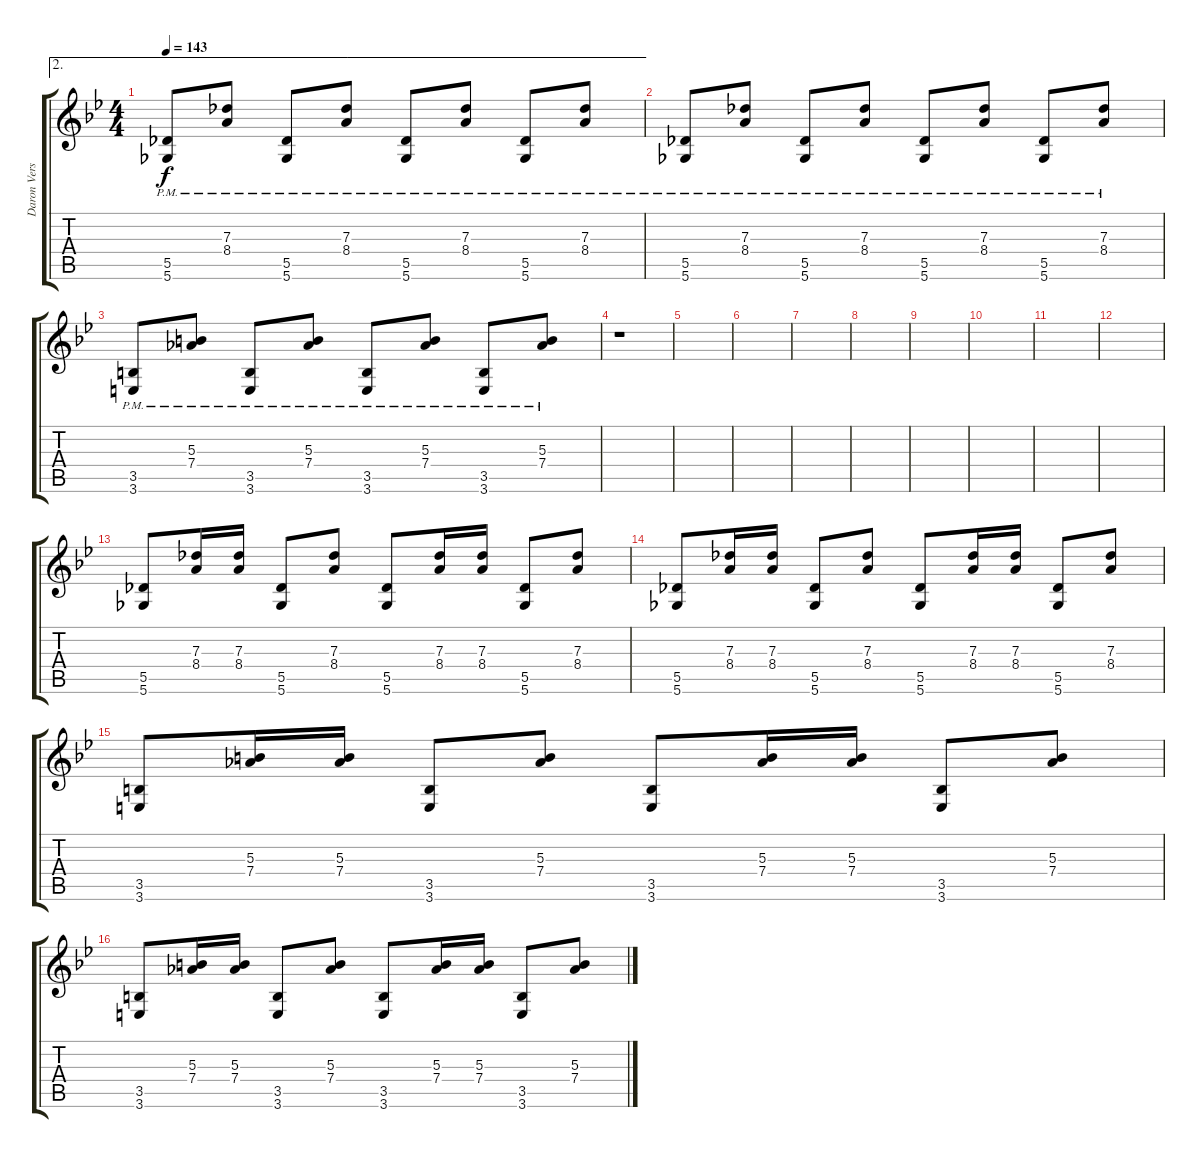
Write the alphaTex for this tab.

\track ("Daron Verse " "Daron Vers") {instrument electricguitarjazz}
\staff {score tabs}
\tuning (Eb4 Bb3 Gb3 Db3 Ab2 Db2) {hide}
\ae 2
\ts (4 4)
\tempo 143
\clef g2
\ks bb
(5.5{pm} 5.6{pm}).8{dy f volume 0} (7.3{pm} 8.4{pm}).8 (5.5{pm} 5.6{pm}).8 (7.3{pm} 8.4{pm}).8 (5.5{pm} 5.6{pm}).8 (7.3{pm} 8.4{pm}).8 (5.5{pm} 5.6{pm}).8 (7.3{pm} 8.4{pm}).8 |
(5.5{pm} 5.6{pm}).8 (7.3{pm} 8.4{pm}).8 (5.5{pm} 5.6{pm}).8 (7.3{pm} 8.4{pm}).8 (5.5{pm} 5.6{pm}).8 (7.3{pm} 8.4{pm}).8 (5.5{pm} 5.6{pm}).8 (7.3{pm} 8.4{pm}).8 |
(3.5{pm} 3.6{pm}).8 (5.3{pm} 7.4{pm}).8 (3.5{pm} 3.6{pm}).8 (5.3{pm} 7.4{pm}).8 (3.5{pm} 3.6{pm}).8 (5.3{pm} 7.4{pm}).8 (3.5{pm} 3.6{pm}).8 (5.3{pm} 7.4{pm}).8 |
r.1 |
|
|
|
|
|
|
|
|
(5.5 5.6).8{volume 16} (7.3 8.4).16 (7.3 8.4).16 (5.5 5.6).8 (7.3 8.4).8 (5.5 5.6).8 (7.3 8.4).16 (7.3 8.4).16 (5.5 5.6).8 (7.3 8.4).8 |
(5.5 5.6).8 (7.3 8.4).16 (7.3 8.4).16 (5.5 5.6).8 (7.3 8.4).8 (5.5 5.6).8 (7.3 8.4).16 (7.3 8.4).16 (5.5 5.6).8 (7.3 8.4).8 |
(3.5 3.6).8 (5.3 7.4).16 (5.3 7.4).16 (3.5 3.6).8 (5.3 7.4).8 (3.5 3.6).8 (5.3 7.4).16 (5.3 7.4).16 (3.5 3.6).8 (5.3 7.4).8 |
(3.5 3.6).8 (5.3 7.4).16 (5.3 7.4).16 (3.5 3.6).8 (5.3 7.4).8 (3.5 3.6).8 (5.3 7.4).16 (5.3 7.4).16 (3.5 3.6).8 (5.3 7.4).8
